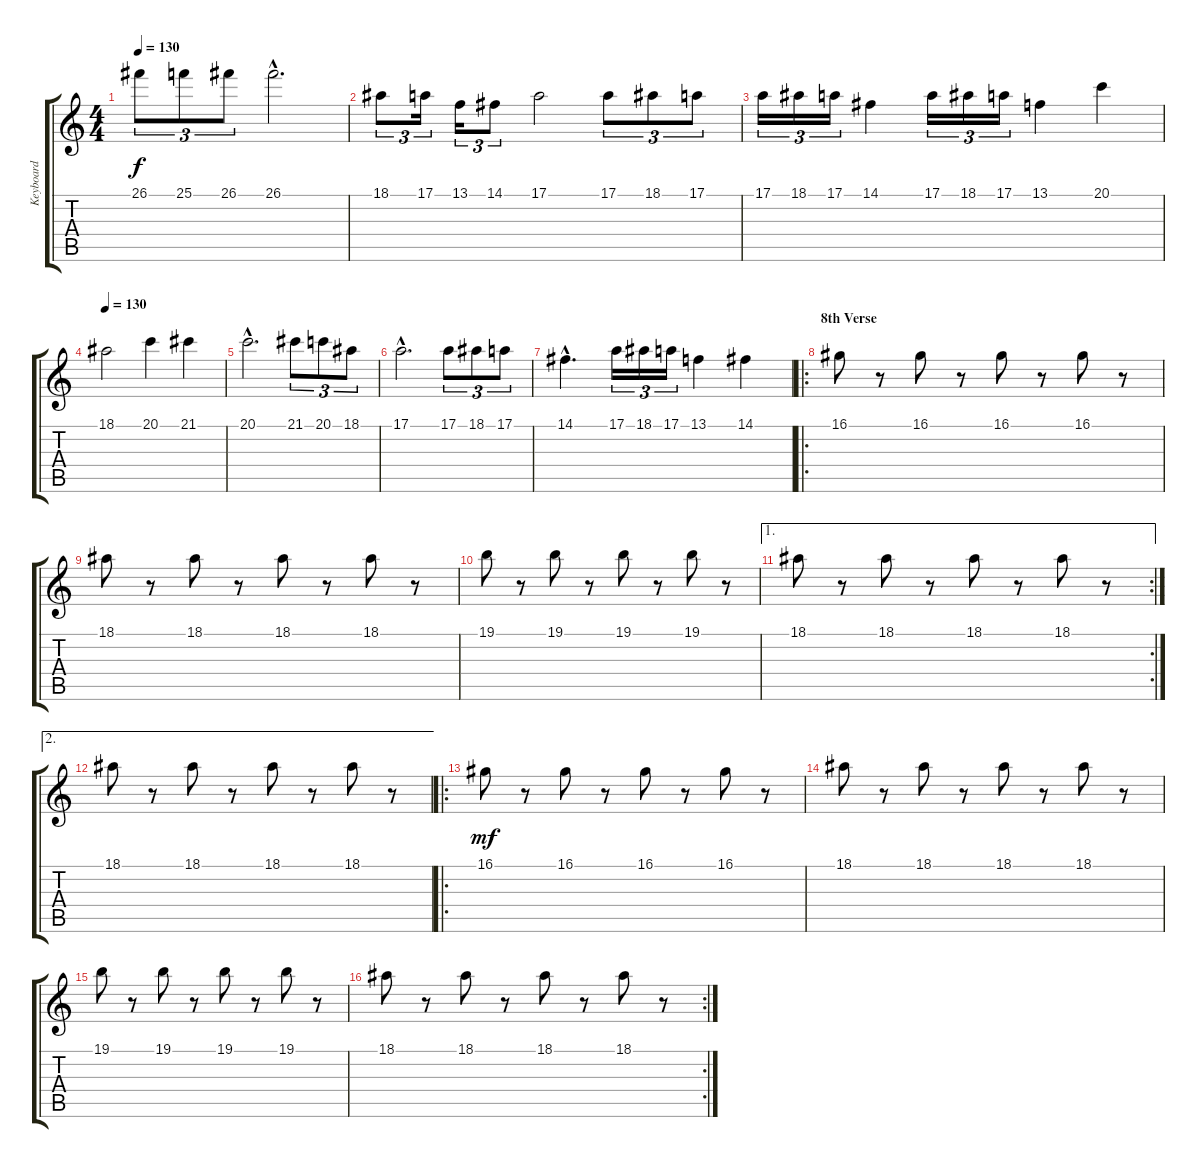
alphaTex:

\track ("Keyboard" "Keyboard") {instrument stringensemble1}
\staff {score tabs}
\tuning (E4 B3 G3 D3 A2 E2) {hide}
\ts (4 4)
\tempo 130
\clef g2
\ks c
26.1.8{tu (3 2) dy f} 25.1.8{tu (3 2)} 26.1.8{tu (3 2)} 26.1{hac}.2{d} |
18.1.8{tu (3 2)} 17.1.16{tu (3 2)} 13.1.16{tu (3 2)} 14.1.8{tu (3 2)} 17.1.2 17.1.8{tu (3 2)} 18.1.8{tu (3 2)} 17.1.8{tu (3 2)} |
17.1.16{tu (3 2)} 18.1.16{tu (3 2)} 17.1.16{tu (3 2)} 14.1.4 17.1.16{tu (3 2)} 18.1.16{tu (3 2)} 17.1.16{tu (3 2)} 13.1.4 20.1.4 |
\tempo 130
18.1.2 20.1.4 21.1.4 |
20.1{hac}.2{d} 21.1.8{tu (3 2)} 20.1.8{tu (3 2)} 18.1.8{tu (3 2)} |
17.1{hac}.2{d} 17.1.8{tu (3 2)} 18.1.8{tu (3 2)} 17.1.8{tu (3 2)} |
14.1{hac}.4{d} 17.1.16{tu (3 2)} 18.1.16{tu (3 2)} 17.1.16{tu (3 2)} 13.1.4 14.1.4 |
\ro
\section ("" "8th Verse")
16.1.8 r.8 16.1.8 r.8 16.1.8 r.8 16.1.8 r.8 |
18.1.8 r.8 18.1.8 r.8 18.1.8 r.8 18.1.8 r.8 |
19.1.8 r.8 19.1.8 r.8 19.1.8 r.8 19.1.8 r.8 |
\ae 1
\rc 2
18.1.8 r.8 18.1.8 r.8 18.1.8 r.8 18.1.8 r.8 |
\ae 2
18.1.8 r.8 18.1.8 r.8 18.1.8 r.8 18.1.8 r.8 |
\ro
16.1.8{dy mf} r.8 16.1.8 r.8 16.1.8 r.8 16.1.8 r.8 |
18.1.8 r.8 18.1.8 r.8 18.1.8 r.8 18.1.8 r.8 |
19.1.8 r.8 19.1.8 r.8 19.1.8 r.8 19.1.8 r.8 |
\rc 2
18.1.8 r.8 18.1.8 r.8 18.1.8 r.8 18.1.8 r.8
